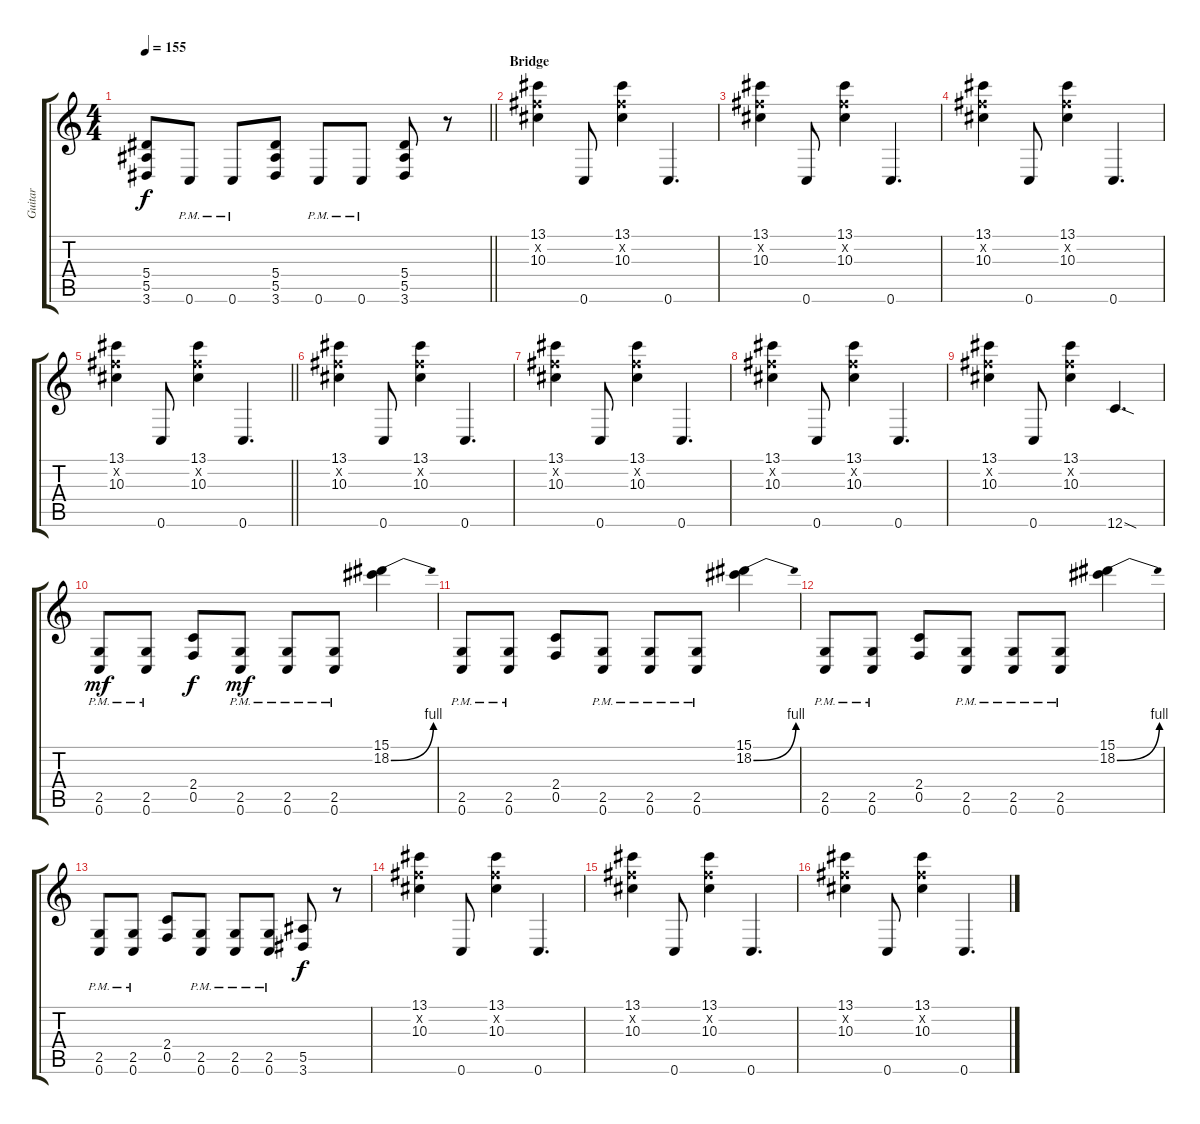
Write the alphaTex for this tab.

\track ("Guitar" "Guitar") {instrument overdrivenguitar}
\staff {score tabs}
\tuning (C4 G3 Eb3 Bb2 F2 C2) {hide}
\ts (4 4)
\tempo 155
\clef g2
\barLineRight lightlight
\ks c
(5.4 5.5 3.6).8{dy f} 0.6{pm}.8 0.6{pm}.8 (5.4 5.5 3.6).8 0.6{pm}.8 0.6{pm}.8 (5.4 5.5 3.6).8 r.8 |
\section ("" "Bridge")
(13.1 11.2{x} 10.3).4 0.6.8 (13.1 11.2{x} 10.3).4 0.6.4{d} |
(13.1 11.2{x} 10.3).4 0.6.8 (13.1 11.2{x} 10.3).4 0.6.4{d} |
(13.1 11.2{x} 10.3).4 0.6.8 (13.1 11.2{x} 10.3).4 0.6.4{d} |
\barLineRight lightlight
(13.1 11.2{x} 10.3).4 0.6.8 (13.1 11.2{x} 10.3).4 0.6.4{d} |
(13.1 11.2{x} 10.3).4 0.6.8 (13.1 11.2{x} 10.3).4 0.6.4{d} |
(13.1 11.2{x} 10.3).4 0.6.8 (13.1 11.2{x} 10.3).4 0.6.4{d} |
(13.1 11.2{x} 10.3).4 0.6.8 (13.1 11.2{x} 10.3).4 0.6.4{d} |
(13.1 11.2{x} 10.3).4 0.6.8 (13.1 11.2{x} 10.3).4 12.6{sod}.4{d} |
(2.5{pm} 0.6{pm}).8{dy mf} (2.5{pm} 0.6{pm}).8 (2.4 0.5).8{dy f} (2.5{pm} 0.6{pm}).8{dy mf} (2.5{pm} 0.6{pm}).8 (2.5{pm} 0.6{pm}).8 (15.1 18.2{be (bend 0 0 60 4)}).4 |
(2.5{pm} 0.6{pm}).8 (2.5{pm} 0.6{pm}).8 (2.4 0.5).8 (2.5{pm} 0.6{pm}).8 (2.5{pm} 0.6{pm}).8 (2.5{pm} 0.6{pm}).8 (15.1 18.2{be (bend 0 0 60 4)}).4 |
(2.5{pm} 0.6{pm}).8 (2.5{pm} 0.6{pm}).8 (2.4 0.5).8 (2.5{pm} 0.6{pm}).8 (2.5{pm} 0.6{pm}).8 (2.5{pm} 0.6{pm}).8 (15.1 18.2{be (bend 0 0 60 4)}).4 |
(2.5{pm} 0.6{pm}).8 (2.5{pm} 0.6{pm}).8 (2.4 0.5).8 (2.5{pm} 0.6{pm}).8 (2.5{pm} 0.6{pm}).8 (2.5{pm} 0.6{pm}).8 (5.5 3.6).8{dy f} r.8 |
(13.1 11.2{x} 10.3).4 0.6.8 (13.1 11.2{x} 10.3).4 0.6.4{d} |
(13.1 11.2{x} 10.3).4 0.6.8 (13.1 11.2{x} 10.3).4 0.6.4{d} |
(13.1 11.2{x} 10.3).4 0.6.8 (13.1 11.2{x} 10.3).4 0.6.4{d}
